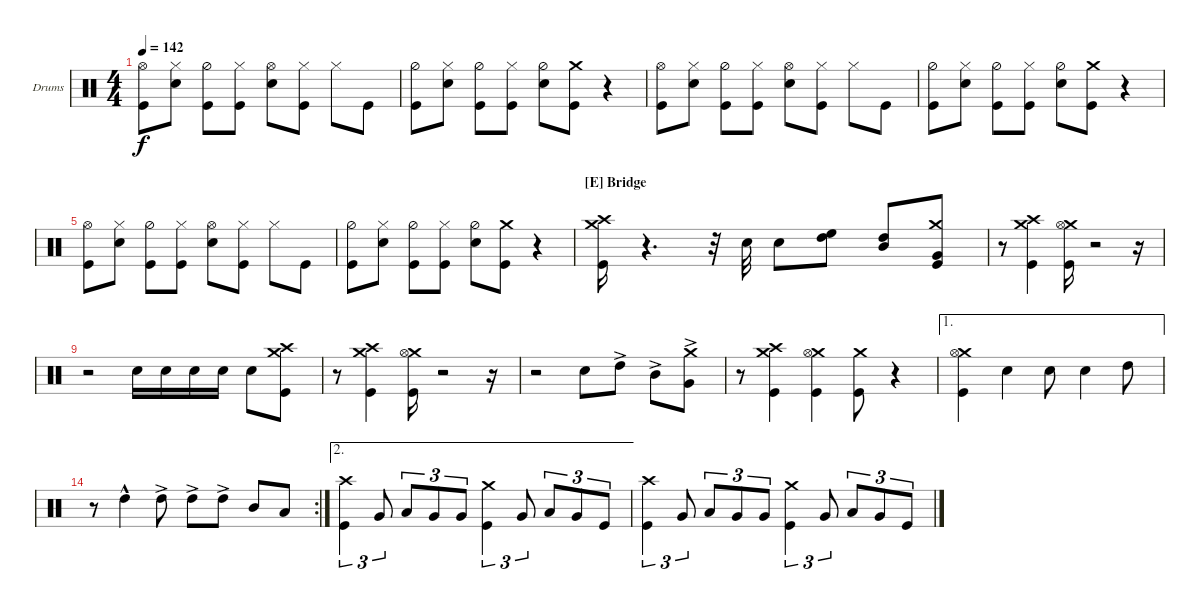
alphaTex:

\bracketExtendMode nobrackets
\firstSystemTrackNameOrientation horizontal
\otherSystemsTrackNameOrientation horizontal
\defaultBarNumberDisplay FirstOfSystem
\track ("Drumkit" "Drums") {instrument percussion}
\staff {score}
\articulation defaults
\ts (4 4)
\tempo 142
\clef neutral
\ks c
("Hi-Hat (open)" "Kick (hit)").8{dy f} ("Snare (hit) 2" "Hi-Hat (closed)").8 ("Hi-Hat (half)" "Kick (hit)").8 ("Kick (hit)" "Hi-Hat (closed)").8 ("Hi-Hat (open)" "Snare (hit) 2").8 ("Kick (hit)" "Hi-Hat (closed)").8 "Hi-Hat (closed)".8 "Kick (hit)".8 |
("Hi-Hat (half)" "Kick (hit)").8 ("Snare (hit) 2" "Hi-Hat (closed)").8 ("Hi-Hat (half)" "Kick (hit)").8 ("Kick (hit)" "Hi-Hat (closed)").8 ("Hi-Hat (half)" "Snare (hit) 2").8 ("Kick (hit)" "Crash medium (hit)").8 r.4 |
("Hi-Hat (open)" "Kick (hit)").8 ("Snare (hit) 2" "Hi-Hat (closed)").8 ("Hi-Hat (half)" "Kick (hit)").8 ("Kick (hit)" "Hi-Hat (closed)").8 ("Hi-Hat (open)" "Snare (hit) 2").8 ("Kick (hit)" "Hi-Hat (closed)").8 "Hi-Hat (closed)".8 "Kick (hit)".8 |
("Hi-Hat (half)" "Kick (hit)").8 ("Snare (hit) 2" "Hi-Hat (closed)").8 ("Hi-Hat (half)" "Kick (hit)").8 ("Kick (hit)" "Hi-Hat (closed)").8 ("Hi-Hat (half)" "Snare (hit) 2").8 ("Kick (hit)" "Crash medium (hit)").8 r.4 |
("Hi-Hat (open)" "Kick (hit)").8 ("Snare (hit) 2" "Hi-Hat (closed)").8 ("Hi-Hat (half)" "Kick (hit)").8 ("Kick (hit)" "Hi-Hat (closed)").8 ("Hi-Hat (open)" "Snare (hit) 2").8 ("Kick (hit)" "Hi-Hat (closed)").8 "Hi-Hat (closed)".8 "Kick (hit)".8 |
("Hi-Hat (half)" "Kick (hit)").8 ("Snare (hit) 2" "Hi-Hat (closed)").8 ("Hi-Hat (half)" "Kick (hit)").8 ("Kick (hit)" "Hi-Hat (closed)").8 ("Hi-Hat (half)" "Snare (hit) 2").8 ("Kick (hit)" "Crash medium (hit)").8 r.4 |
\section ("E" "Bridge")
("Kick (hit)" "Crash medium (hit)" "Crash high (hit)").16 r.4{d} r.32 "Snare (hit) 2".32 "Snare (hit) 2".8 ("High Floor Tom (hit)" "High Tom (hit)").8 ("High Tom (hit)" "Mid Tom (hit)").8 ("Kick (hit)" "Crash medium (hit)" "Very Low Tom (hit)").8 |
r.8 ("Kick (hit)" "Crash medium (hit)" "Crash high (hit)").4 ("Kick (hit)" "Crash medium (hit)" "Hi-Hat (open)").16 r.2 r.16 |
r.2 "Snare (hit) 2".16 "Snare (hit) 2".16 "Snare (hit) 2".16 "Snare (hit) 2".16 "Snare (hit) 2".8 ("Kick (hit)" "Crash medium (hit)" "Crash high (hit)").8 |
r.8 ("Kick (hit)" "Crash high (hit)" "Crash medium (hit)").4 ("Kick (hit)" "Crash medium (hit)" "Hi-Hat (open)").16 r.2 r.16 |
r.2 "Snare (hit) 2".8 "High Tom (hit)"{ac}.8 "Mid Tom (hit)"{ac}.8 ("Crash medium (hit)" "Very Low Tom (hit)"{ac}).8 |
r.8 ("Kick (hit)" "Crash high (hit)" "Crash medium (hit)").4 ("Kick (hit)" "Crash medium (hit)" "Hi-Hat (open)").4 ("Kick (hit)" "Crash medium (hit)").8 r.4 |
\ae 1
("Kick (hit)" "Crash medium (hit)" "Hi-Hat (open)").4 "Snare (hit) 2".4 "Snare (hit) 2".8 "Snare (hit) 2".4 "High Tom (hit)".8 |
\rc 2
r.8 "High Tom (hit)"{hac}.4 "High Tom (hit)"{ac}.8 "High Tom (hit)"{ac}.8 "High Tom (hit)"{ac}.8 "Mid Tom (hit)".8 "Low Tom (hit)".8 |
\ae 2
("Kick (hit)" "Crash high (hit)").4{tu (3 2) beam split} "Very Low Tom (hit)".8{tu (3 2)} "Low Tom (hit)".8{tu (3 2)} "Very Low Tom (hit)".8{tu (3 2)} "Very Low Tom (hit)".8{tu (3 2)} ("Kick (hit)" "Crash medium (hit)").4{tu (3 2)} "Very Low Tom (hit)".8{tu (3 2)} "Low Tom (hit)".8{tu (3 2)} "Very Low Tom (hit)".8{tu (3 2)} "Kick (hit)".8{tu (3 2)} |
("Kick (hit)" "Crash high (hit)").4{tu (3 2) beam split} "Very Low Tom (hit)".8{tu (3 2)} "Low Tom (hit)".8{tu (3 2)} "Very Low Tom (hit)".8{tu (3 2)} "Very Low Tom (hit)".8{tu (3 2)} ("Kick (hit)" "Crash medium (hit)").4{tu (3 2)} "Very Low Tom (hit)".8{tu (3 2)} "Low Tom (hit)".8{tu (3 2)} "Very Low Tom (hit)".8{tu (3 2)} "Kick (hit)".8{tu (3 2)}
